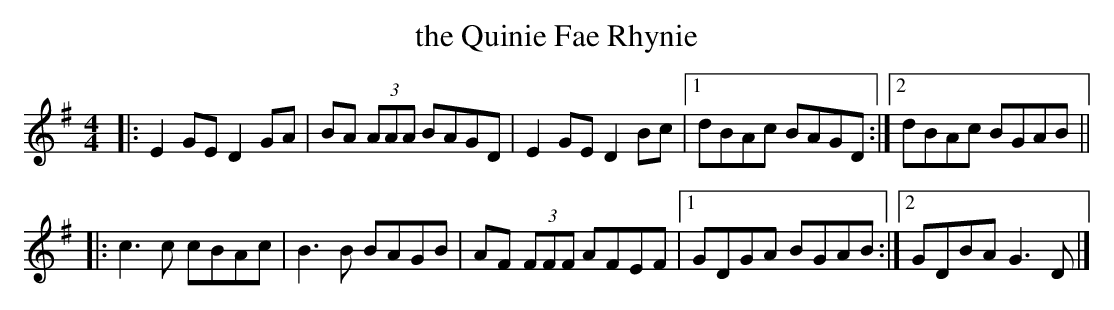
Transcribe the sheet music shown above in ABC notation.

X:1
T: the Quinie Fae Rhynie
M: 4/4
L: 1/8
K: Emin
|: E2GE D2GA | BA (3AAA BAGD | E2GE D2Bc |1 dBAc BAGD :|2 dBAc BGAB ||
|: c3c cBAc | B3B BAGB | AF (3FFF AFEF |1 GDGA BGAB :|2 GDBA G3D |]
